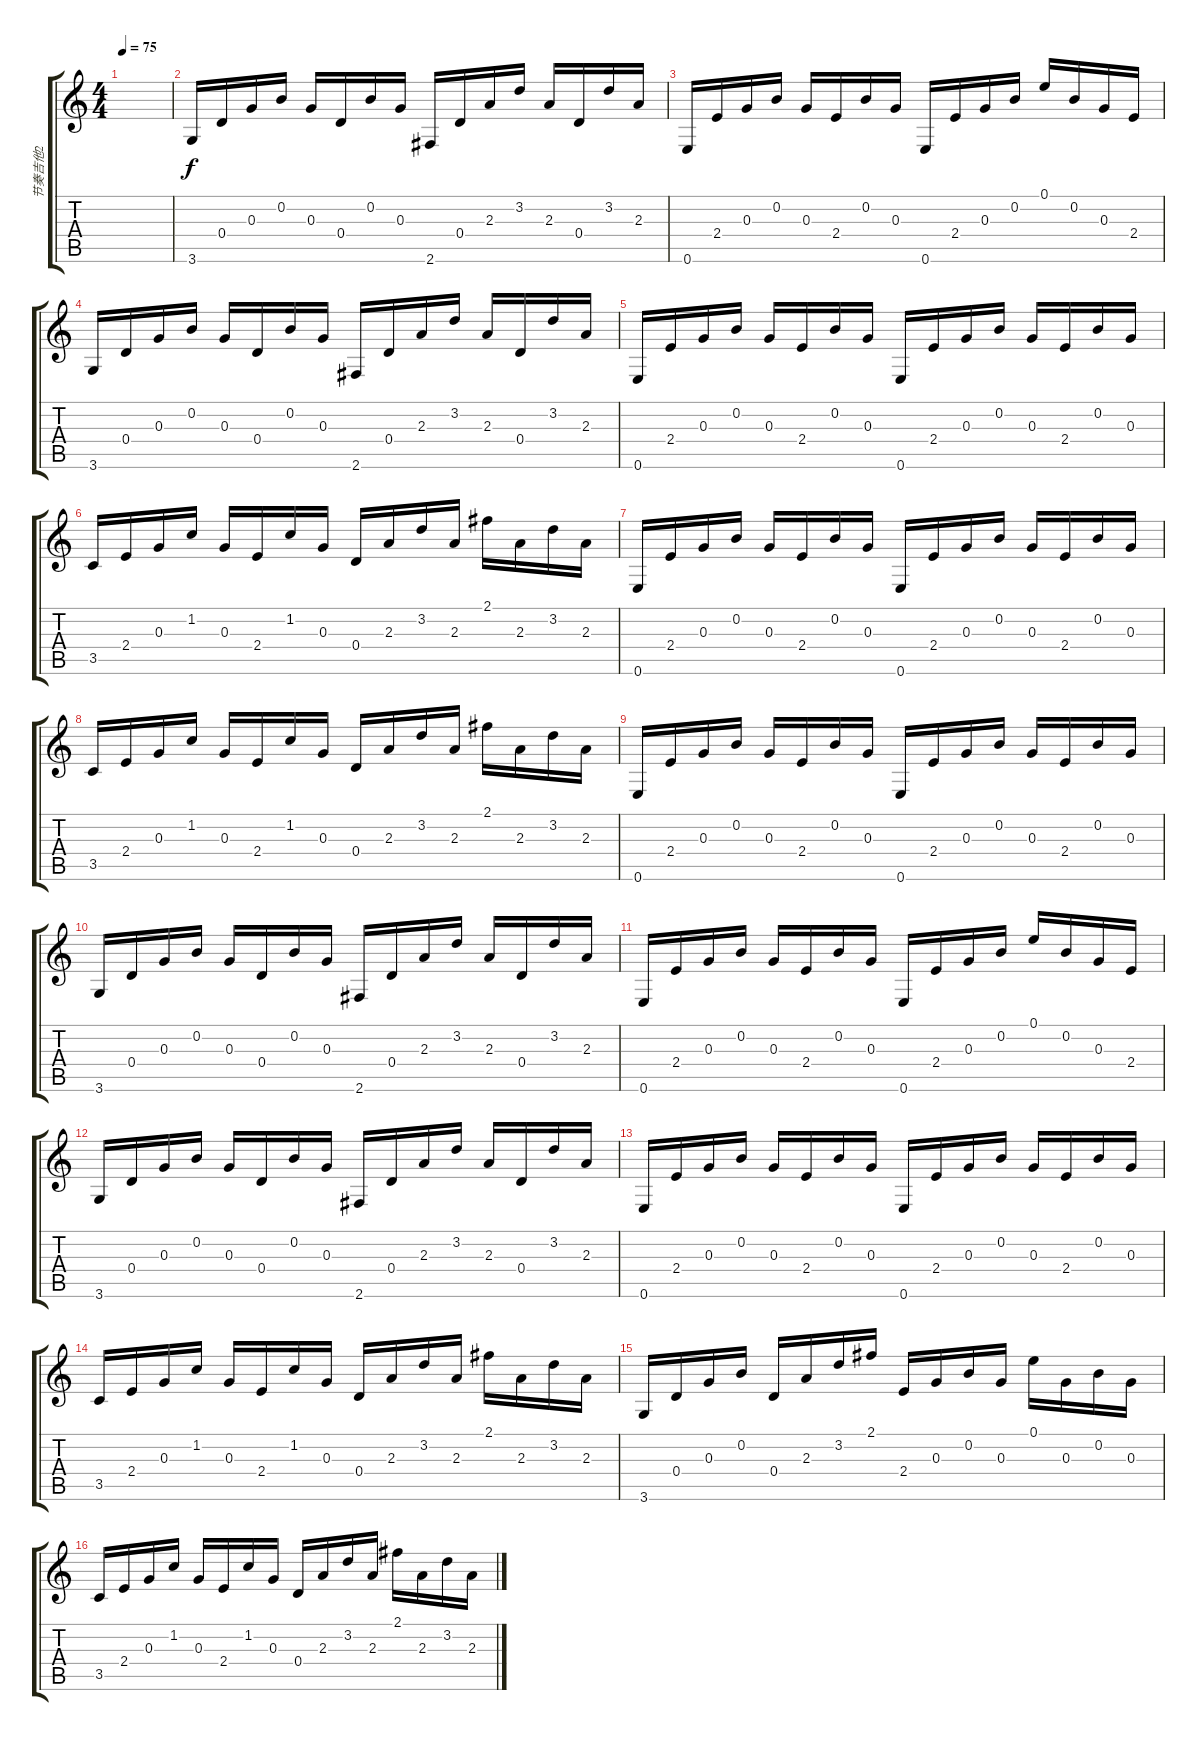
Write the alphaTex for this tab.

\track ("节奏吉他2" "节奏吉他2") {instrument acousticguitarsteel}
\staff {score tabs}
\tuning (E4 B3 G3 D3 A2 E2) {hide}
\ts (4 4)
\tempo 75
\clef g2
\ks c
|
3.6.16 0.4.16 0.3.16 0.2.16 0.3.16 0.4.16 0.2.16 0.3.16 2.6.16 0.4.16 2.3.16 3.2.16 2.3.16 0.4.16 3.2.16 2.3.16 |
0.6.16 2.4.16 0.3.16 0.2.16 0.3.16 2.4.16 0.2.16 0.3.16 0.6.16 2.4.16 0.3.16 0.2.16 0.1.16 0.2.16 0.3.16 2.4.16 |
3.6.16 0.4.16 0.3.16 0.2.16 0.3.16 0.4.16 0.2.16 0.3.16 2.6.16 0.4.16 2.3.16 3.2.16 2.3.16 0.4.16 3.2.16 2.3.16 |
0.6.16 2.4.16 0.3.16 0.2.16 0.3.16 2.4.16 0.2.16 0.3.16 0.6.16 2.4.16 0.3.16 0.2.16 0.3.16 2.4.16 0.2.16 0.3.16 |
3.5.16 2.4.16 0.3.16 1.2.16 0.3.16 2.4.16 1.2.16 0.3.16 0.4.16 2.3.16 3.2.16 2.3.16 2.1.16 2.3.16 3.2.16 2.3.16 |
0.6.16 2.4.16 0.3.16 0.2.16 0.3.16 2.4.16 0.2.16 0.3.16 0.6.16 2.4.16 0.3.16 0.2.16 0.3.16 2.4.16 0.2.16 0.3.16 |
3.5.16 2.4.16 0.3.16 1.2.16 0.3.16 2.4.16 1.2.16 0.3.16 0.4.16 2.3.16 3.2.16 2.3.16 2.1.16 2.3.16 3.2.16 2.3.16 |
0.6.16 2.4.16 0.3.16 0.2.16 0.3.16 2.4.16 0.2.16 0.3.16 0.6.16 2.4.16 0.3.16 0.2.16 0.3.16 2.4.16 0.2.16 0.3.16 |
3.6.16 0.4.16 0.3.16 0.2.16 0.3.16 0.4.16 0.2.16 0.3.16 2.6.16 0.4.16 2.3.16 3.2.16 2.3.16 0.4.16 3.2.16 2.3.16 |
0.6.16 2.4.16 0.3.16 0.2.16 0.3.16 2.4.16 0.2.16 0.3.16 0.6.16 2.4.16 0.3.16 0.2.16 0.1.16 0.2.16 0.3.16 2.4.16 |
3.6.16 0.4.16 0.3.16 0.2.16 0.3.16 0.4.16 0.2.16 0.3.16 2.6.16 0.4.16 2.3.16 3.2.16 2.3.16 0.4.16 3.2.16 2.3.16 |
0.6.16 2.4.16 0.3.16 0.2.16 0.3.16 2.4.16 0.2.16 0.3.16 0.6.16 2.4.16 0.3.16 0.2.16 0.3.16 2.4.16 0.2.16 0.3.16 |
3.5.16 2.4.16 0.3.16 1.2.16 0.3.16 2.4.16 1.2.16 0.3.16 0.4.16 2.3.16 3.2.16 2.3.16 2.1.16 2.3.16 3.2.16 2.3.16 |
3.6.16 0.4.16 0.3.16 0.2.16 0.4.16 2.3.16 3.2.16 2.1.16 2.4.16 0.3.16 0.2.16 0.3.16 0.1.16 0.3.16 0.2.16 0.3.16 |
3.5.16 2.4.16 0.3.16 1.2.16 0.3.16 2.4.16 1.2.16 0.3.16 0.4.16 2.3.16 3.2.16 2.3.16 2.1.16 2.3.16 3.2.16 2.3.16
